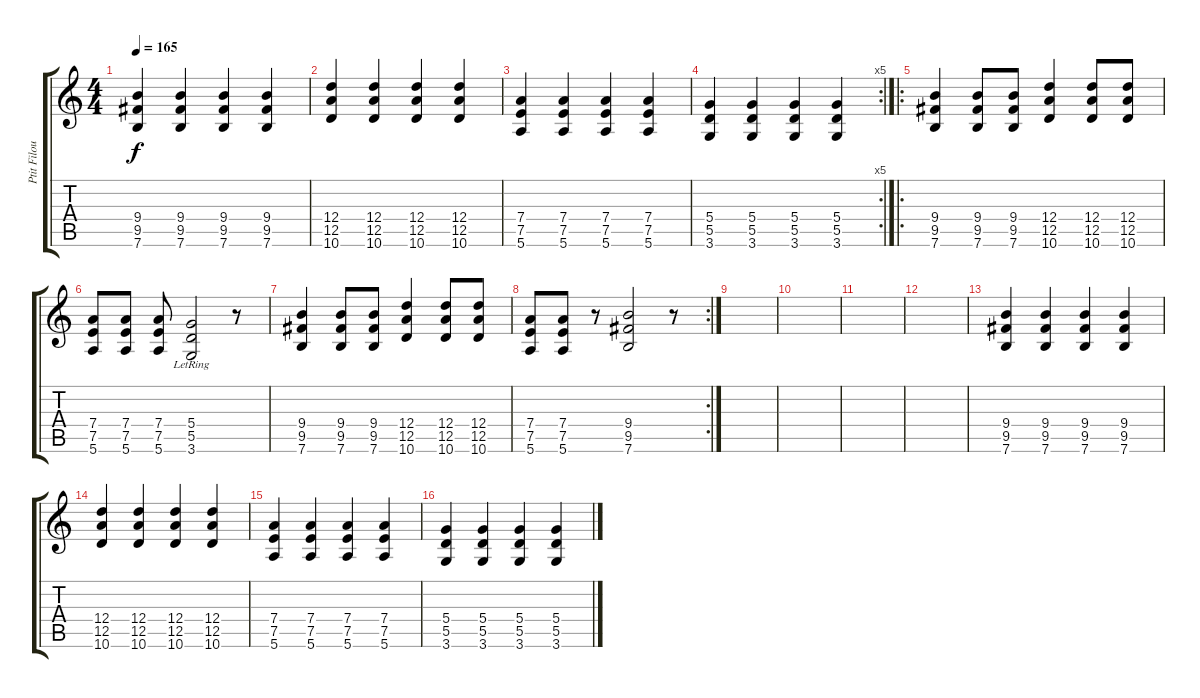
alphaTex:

\track ("Ptit Filou" "Ptit Filou") {instrument acousticguitarnylon}
\staff {score tabs}
\tuning (E4 B3 G3 D3 A2 E2) {hide}
\ts (4 4)
\tempo 165
\clef g2
\ks c
(9.4 9.5 7.6).4{dy f instrument electricguitarmuted} (9.4 9.5 7.6).4 (9.4 9.5 7.6).4 (9.4 9.5 7.6).4 |
(12.4 12.5 10.6).4 (12.4 12.5 10.6).4 (12.4 12.5 10.6).4 (12.4 12.5 10.6).4 |
(7.4 7.5 5.6).4 (7.4 7.5 5.6).4 (7.4 7.5 5.6).4 (7.4 7.5 5.6).4 |
\rc 5
(5.4 5.5 3.6).4 (5.4 5.5 3.6).4 (5.4 5.5 3.6).4 (5.4 5.5 3.6).4 |
\ro
(9.4 9.5 7.6).4{instrument overdrivenguitar} (9.4 9.5 7.6).8 (9.4 9.5 7.6).8 (12.4 12.5 10.6).4 (12.4 12.5 10.6).8 (12.4 12.5 10.6).8 |
(7.4 7.5 5.6).8 (7.4 7.5 5.6).8 (7.4 7.5 5.6).8 (5.4{lr} 5.5 3.6).2 r.8 |
(9.4 9.5 7.6).4 (9.4 9.5 7.6).8 (9.4 9.5 7.6).8 (12.4 12.5 10.6).4 (12.4 12.5 10.6).8 (12.4 12.5 10.6).8 |
\rc 2
(7.4 7.5 5.6).8 (7.4 7.5 5.6).8 r.8 (9.4 9.5 7.6).2 r.8 |
|
|
|
|
(9.4 9.5 7.6).4{instrument electricguitarmuted} (9.4 9.5 7.6).4 (9.4 9.5 7.6).4 (9.4 9.5 7.6).4 |
(12.4 12.5 10.6).4 (12.4 12.5 10.6).4 (12.4 12.5 10.6).4 (12.4 12.5 10.6).4 |
(7.4 7.5 5.6).4 (7.4 7.5 5.6).4 (7.4 7.5 5.6).4 (7.4 7.5 5.6).4 |
(5.4 5.5 3.6).4 (5.4 5.5 3.6).4 (5.4 5.5 3.6).4 (5.4 5.5 3.6).4
